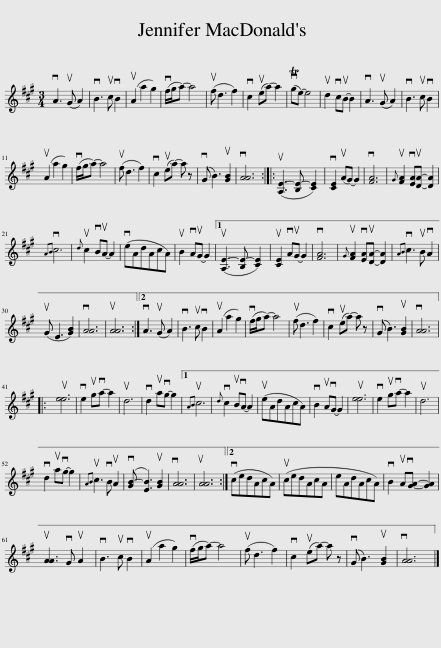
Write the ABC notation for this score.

X:1
L:1/8
M:3/4
I:linebreak $
K:A
V:1 treble
V:1
 vA3 (uG A2) | vB3 uc vB2 | (uA2 a2 g2) | (vf/g/a-) a4 | (uf d3 f2) | %5
 vc2 (uea-) a2 | (Tvge-) e4 | ud2 vcuB- B2 | vA3 (uG A2) | vB3 uc vB2 |$ %10
 (uA2 a2 g2) | (vf/g/a-) a4 | (uf d3 f2) | vc2 (uea-) a z | (vG B3) u[GB]2 | %15
 v[AA]6 :: (u[A,E-]3 [B,E-] [CE]2) | v[CE]2 (uAG-) G2 | v[FA]6 |{G} u[FA]2 v[EA]u[DA]- [DA]2 |$ %20
{AB} vc6 |{d} uc2 vBuA- A2 | (veAdAcA) | uB2 vAuG- G2 |1 (u[A,E-]3 [B,E-] [CE]2) | %25
 u[CE]2 vAuG- G2 | v[FA]6 |{G} u[FA]2 v[EA]u[DA]- [DA]2 |{AB} vc3 uB vA2 |$ (uG E3 [GB]2) | %30
 v[AA]6 | u[AA]6 :|2 vA3 (uG A2) | vB3 uc vB2 | (uA2 a2 g2) | %35
 (vf/g/a-) a4 | (uf d3 f2) | vc2 (uea-) a z | (vG B3) u[GB]2 | v[AA]6 |:$ %40
 u[ee]6 | ve2 ugva- a2 | ud6 | vd2 uavg- g2 |1{AB} uc6 | %45
{d} vc2 uBvA- A2 | (ueAdAcA) | vB2 uAvG- G2 | u[ee]6 | ve2 ugva- a2 | %50
 ud6 |$ vd2 uavg- g2 |{AB} uc3 vB uA2 | (v[GB-] [EB]3) u[GB]2 | v[AA]6 | %55
 u[AA]6 :|2 (vcedAcA) | (ucedAcA | eAdAcA) | vB2 uAv[GA]- [GA]2 |$ %60
 u[AA]3 vG uA2 | vB3 uc vB2 | (uA2 a2 g2) | (vf/g/a-) a4 | (uf d3 f2) | %65
 vc2 (uea-) a z | (vG B3) u[GB]2 | v[AA]6 |] %68
